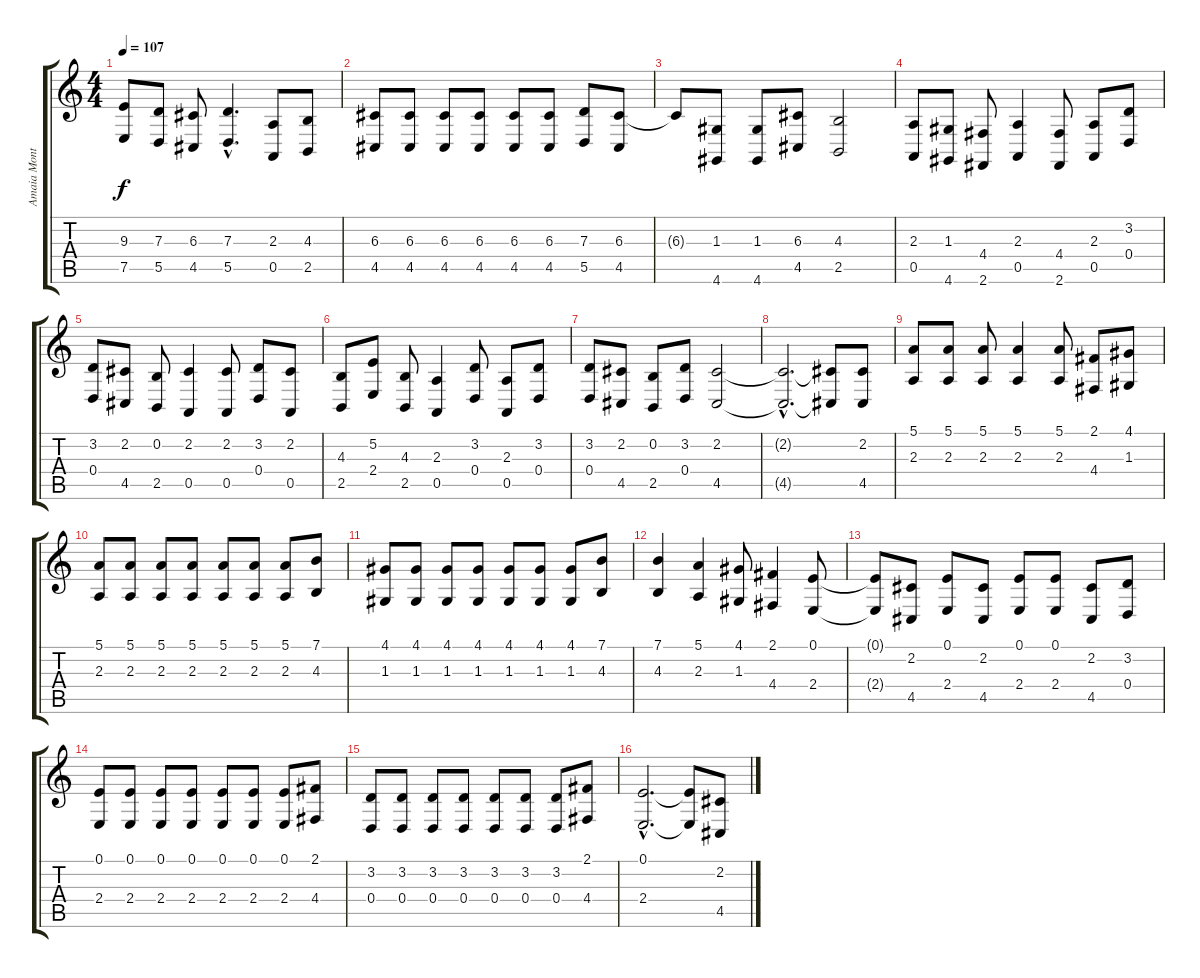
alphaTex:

\track ("Amaia Montero" "Amaia Mont") {instrument choiraahs}
\staff {score tabs}
\tuning (E4 B3 G3 D3 A2 E2) {hide}
\ts (4 4)
\tempo 107
\clef g2
\ks c
(9.3 7.5).8{dy f} (7.3 5.5).8 (6.3 4.5).8 (7.3{hac} 5.5{hac}).4{d} (2.3 0.5).8 (4.3 2.5).8 |
(6.3 4.5).8 (6.3 4.5).8 (6.3 4.5).8 (6.3 4.5).8 (6.3 4.5).8 (6.3 4.5).8 (7.3 5.5).8 (6.3 4.5).8 |
6.3{t}.8 (1.3 4.6).8 (1.3 4.6).8 (6.3 4.5).8 (4.3 2.5).2 |
(2.3 0.5).8 (1.3 4.6).8 (4.4 2.6).8 (2.3 0.5).4 (4.4 2.6).8 (2.3 0.5).8 (3.2 0.4).8 |
(3.2 0.4).8 (2.2 4.5).8 (0.2 2.5).8 (2.2 0.5).4 (2.2 0.5).8 (3.2 0.4).8 (2.2 0.5).8 |
(4.3 2.5).8 (5.2 2.4).8 (4.3 2.5).8 (2.3 0.5).4 (3.2 0.4).8 (2.3 0.5).8 (3.2 0.4).8 |
(3.2 0.4).8 (2.2 4.5).8 (0.2 2.5).8 (3.2 0.4).8 (2.2 4.5).2 |
(2.2{hac t} 4.5{hac t}).2{d} (2.2{t} 4.5{t}).8 (2.2 4.5).8 |
(5.1 2.3).8 (5.1 2.3).8 (5.1 2.3).8 (5.1 2.3).4 (5.1 2.3).8 (2.1 4.4).8 (4.1 1.3).8 |
(5.1 2.3).8 (5.1 2.3).8 (5.1 2.3).8 (5.1 2.3).8 (5.1 2.3).8 (5.1 2.3).8 (5.1 2.3).8 (7.1 4.3).8 |
(4.1 1.3).8 (4.1 1.3).8 (4.1 1.3).8 (4.1 1.3).8 (4.1 1.3).8 (4.1 1.3).8 (4.1 1.3).8 (7.1 4.3).8 |
(7.1 4.3).4 (5.1 2.3).4 (4.1 1.3).8 (2.1 4.4).4 (0.1 2.4).8 |
(0.1{t} 2.4{t}).8 (2.2 4.5).8 (0.1 2.4).8 (2.2 4.5).8 (0.1 2.4).8 (0.1 2.4).8 (2.2 4.5).8 (3.2 0.4).8 |
(0.1 2.4).8 (0.1 2.4).8 (0.1 2.4).8 (0.1 2.4).8 (0.1 2.4).8 (0.1 2.4).8 (0.1 2.4).8 (2.1 4.4).8 |
(3.2 0.4).8 (3.2 0.4).8 (3.2 0.4).8 (3.2 0.4).8 (3.2 0.4).8 (3.2 0.4).8 (3.2 0.4).8 (2.1 4.4).8 |
(0.1{hac} 2.4{hac}).2{d} (0.1{t} 2.4{t}).8 (2.2 4.5).8
